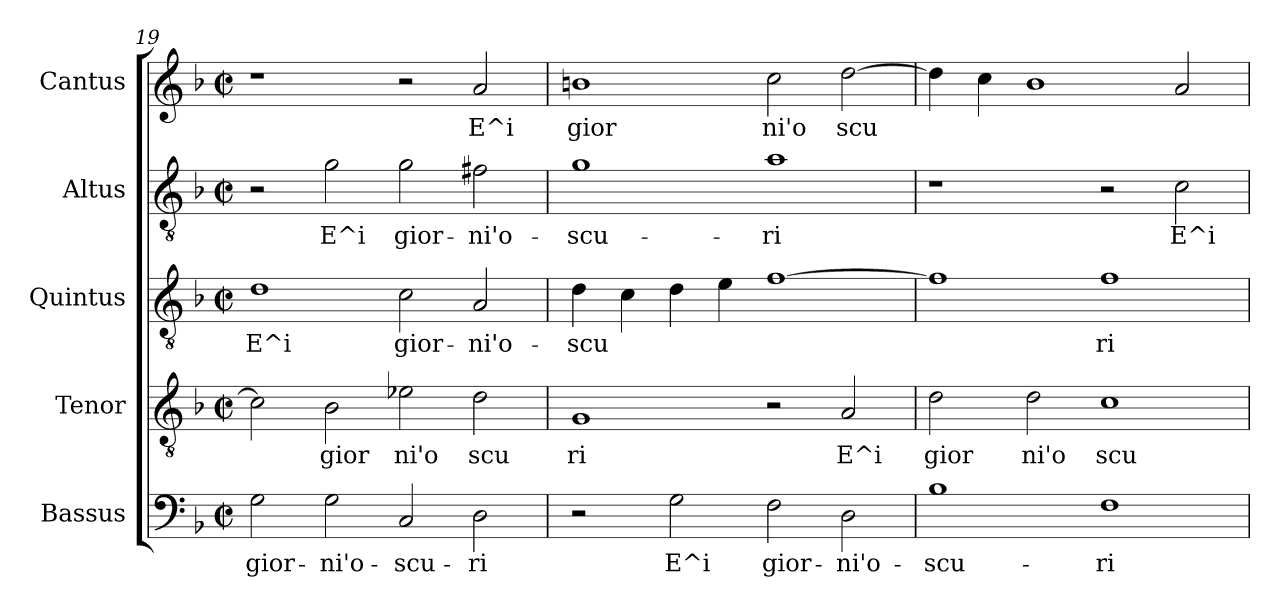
**kern	**text	**kern	**text	**kern	**text	**kern	**text	**kern	**text
*part5	*part5	*part4	*part4	*part3	*part3	*part2	*part2	*part1	*part1
*staff5	*staff5	*staff4	*staff4	*staff3	*staff3	*staff2	*staff2	*staff1	*staff1
*I"Bassus	*	*I"Tenor	*	*I"Quintus	*	*I"Altus	*	*I"Cantus	*
*clefF4	*	*clefGv2	*	*clefGv2	*	*clefGv2	*	*clefG2	*
*k[b-]	*	*k[b-]	*	*k[b-]	*	*k[b-]	*	*k[b-]	*
*F:	*	*F:	*	*F:	*	*F:	*	*F:	*
*M2/2	*	*M2/2	*	*M2/2	*	*M2/2	*	*M2/2	*
*met(c|)	*	*met(c|)	*	*met(c|)	*	*met(c|)	*	*met(c|)	*
=19	=19	=19	=19	=19	=19	=19	=19	=19	=19
!	!LO:LY:b:cj	!	!LO:LY:b:cj	!	!LO:LY:b:cj	!	!	!	!
2G\	gior-	2c\]	.	1d	E^i	2r	.	1r	.
!	!LO:LY:b:cj	!	!LO:LY:b:cj	!	!	!	!LO:LY:b:cj	!	!
2G\	-ni'o-	2B-\	gior	.	.	2g\	E^i	.	.
!	!LO:LY:b:cj	!	!LO:LY:b:cj	!	!LO:LY:b:cj	!	!LO:LY:b:cj	!	!
2C/	-scu-	2e-\	ni'o	2c\	gior-	2g\	gior-	2r	.
!	!LO:LY:b:cj	!	!LO:LY:b:cj	!	!LO:LY:b:cj	!	!LO:LY:b:cj	!	!LO:LY:b:cj
2D\	-ri	2d\	scu	2A/	-ni'o-	2f#X\	-ni'o-	2a/	E^i
=20	=20	=20	=20	=20	=20	=20	=20	=20	=20
!	!	!	!LO:LY:b:cj	!	!LO:LY:b:cj	!	!LO:LY:b:cj	!	!LO:LY:b:cj
2r	.	1G	ri	4d\	-scu-	1g	-scu-	1bn	gior
!	!	!	!	!	!LO:LY:b:cj	!	!	!	!
.	.	.	.	4c\	--	.	.	.	.
!	!LO:LY:b:cj	!	!	!	!LO:LY:b:cj	!	!	!	!
2G\	E^i	.	.	4d\	--	.	.	.	.
!	!	!	!	!	!LO:LY:b:cj	!	!	!	!
.	.	.	.	4e\	--	.	.	.	.
!	!LO:LY:b:cj	!	!	!	!LO:LY:b:cj	!	!LO:LY:b:cj	!	!LO:LY:b:cj
2F\	gior-	2r	.	[>1f	--	1a	-ri	2cc\	ni'o
!	!LO:LY:b:cj	!	!LO:LY:b:cj	!	!	!	!	!	!LO:LY:b:cj
2D\	-ni'o-	2A/	E^i	.	.	.	.	[>2dd\	scu
=21	=21	=21	=21	=21	=21	=21	=21	=21	=21
!	!LO:LY:b:cj	!	!LO:LY:b:cj	!	!LO:LY:b:cj	!	!	!	!LO:LY:b:cj
1B-	-scu-	2d\	gior	1f]	--	1r	.	4dd\]	.
!	!	!	!	!	!	!	!	!	!LO:LY:b:cj
.	.	.	.	.	.	.	.	4cc\	.
!	!	!	!LO:LY:b:cj	!	!	!	!	!	!LO:LY:b:cj
.	.	2d\	ni'o	.	.	.	.	1b-	.
!	!LO:LY:b:cj	!	!LO:LY:b:cj	!	!LO:LY:b:cj	!	!	!	!
1F	-ri	1c	scu	1f	-ri	2r	.	.	.
!	!	!	!	!	!	!	!LO:LY:b:cj	!	!LO:LY:b:cj
.	.	.	.	.	.	2c\	E^i	2a/	.
=	=	=	=	=	=	=	=	=	=
*-	*-	*-	*-	*-	*-	*-	*-	*-	*-
